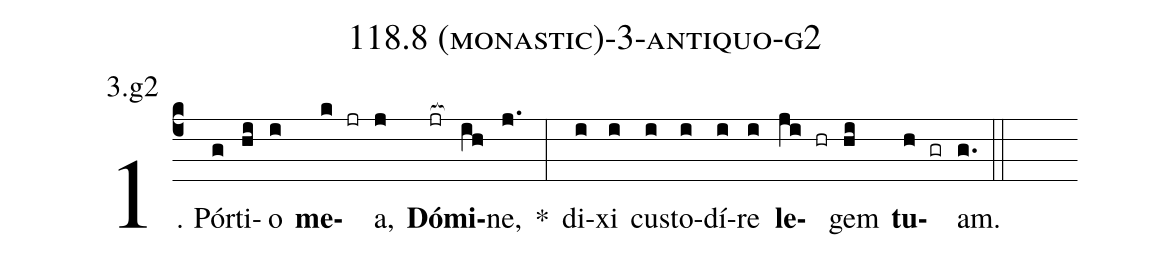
name: 118.8 (monastic)-3-antiquo-g2;
annotation: 3.g2;
%%
(c4)1. Pór(g)ti(hi)o(i) <b>me</b>(k jr)a,(j) <b>Dó</b>(jr[ocb:1{])<b>mi</b>(ih[ocb:0}])ne,(j.) *(:) di(i)xi(i) cus(i)to(i)dí(i)re(i) <b>le</b>(ji hr)gem(hi) <b>tu</b>(h gr)am.(g.) (::)
